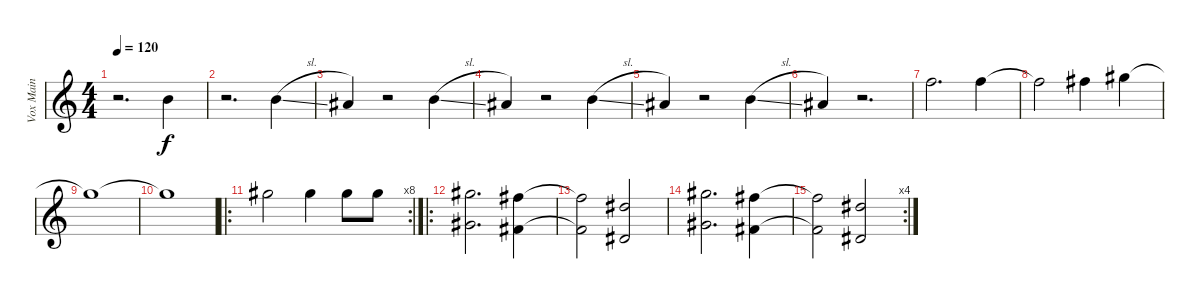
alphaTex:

\track ("Vox Main" "Vox Main") {instrument electricbasspick}
\staff {score}
\tuning (Db4 Ab3 E3 B2 Gb2 B1) {hide}
\ts (4 4)
\tempo 120
\clef g2
\ks c
r.2{d dy f} 7.3.4 |
r.2{d} 7.3{sl}.4 |
6.3.4 r.2 7.3{sl}.4 |
6.3.4 r.2 7.3{sl}.4 |
6.3.4 r.2 7.3{sl}.4 |
6.3.4 r.2{d} |
9.2.2{d} 9.2.4 |
9.2{t}.2 10.2.4 12.2.4 |
12.2{t}.1 |
12.2{t}.1 |
\ro
\rc 8
12.2.2 12.2.4 12.2.8 12.2.8 |
\ro
(12.2 9.4).2{d} (10.2 7.4).4 |
(10.2{t} 7.4{t}).2 (7.2 4.4).2 |
(12.2 9.4).2{d} (10.2 7.4).4 |
\rc 4
(10.2{t} 7.4{t}).2 (7.2 4.4).2
